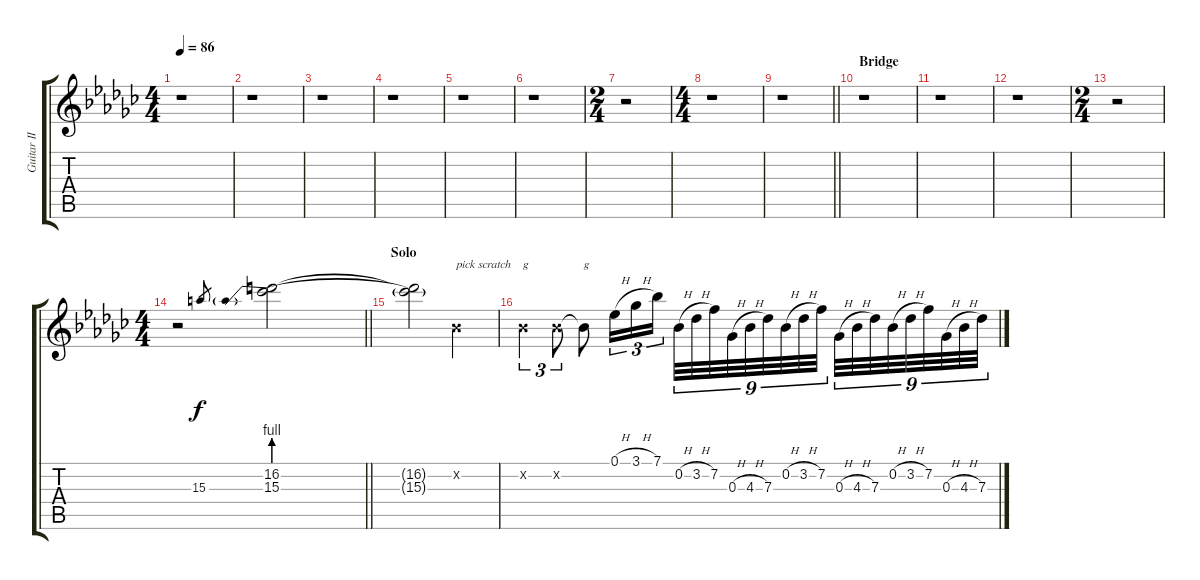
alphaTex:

\track ("Guitar II" "Guitar II") {instrument distortionguitar}
\staff {score tabs}
\tuning (Eb4 Bb3 Gb3 Db3 Ab2 Eb2) {hide}
\ts (4 4)
\tempo 86
\clef g2
\ks ebminor
r.1{dy f} |
r.1 |
r.1 |
r.1 |
r.1 |
r.1 |
\ts (2 4)
r.2 |
\ts (4 4)
r.1 |
\barLineRight lightlight
r.1 |
\section ("" "Bridge")
r.1 |
r.1 |
r.1 |
\ts (2 4)
r.2 |
\ts (4 4)
\barLineRight lightlight
r.2 15.3.8{gr} (16.2 15.3{be (prebend 0 4 60 4)}).2 |
\section ("" "Solo")
(16.2{t} 15.3{t}).2 0.2{x}.2{txt "pick scratch"} |
0.2{x}.4{tu (3 2) txt "g"} 0.2{x}.8{tu (3 2)} 0.2{t}.8{txt "g"} 0.1{h}.16{tu (3 2)} 3.1{h}.16{tu (3 2)} 7.1.16{tu (3 2)} 0.2{h}.32{tu (9 8)} 3.2{h}.32{tu (9 8)} 7.2.32{tu (9 8)} 0.3{h}.32{tu (9 8)} 4.3{h}.32{tu (9 8)} 7.3.32{tu (9 8)} 0.2{h}.32{tu (9 8)} 3.2{h}.32{tu (9 8)} 7.2.32{tu (9 8)} 0.3{h}.32{tu (9 8)} 4.3{h}.32{tu (9 8)} 7.3.32{tu (9 8)} 0.2{h}.32{tu (9 8)} 3.2{h}.32{tu (9 8)} 7.2.32{tu (9 8)} 0.3{h}.32{tu (9 8)} 4.3{h}.32{tu (9 8)} 7.3.32{tu (9 8)}
